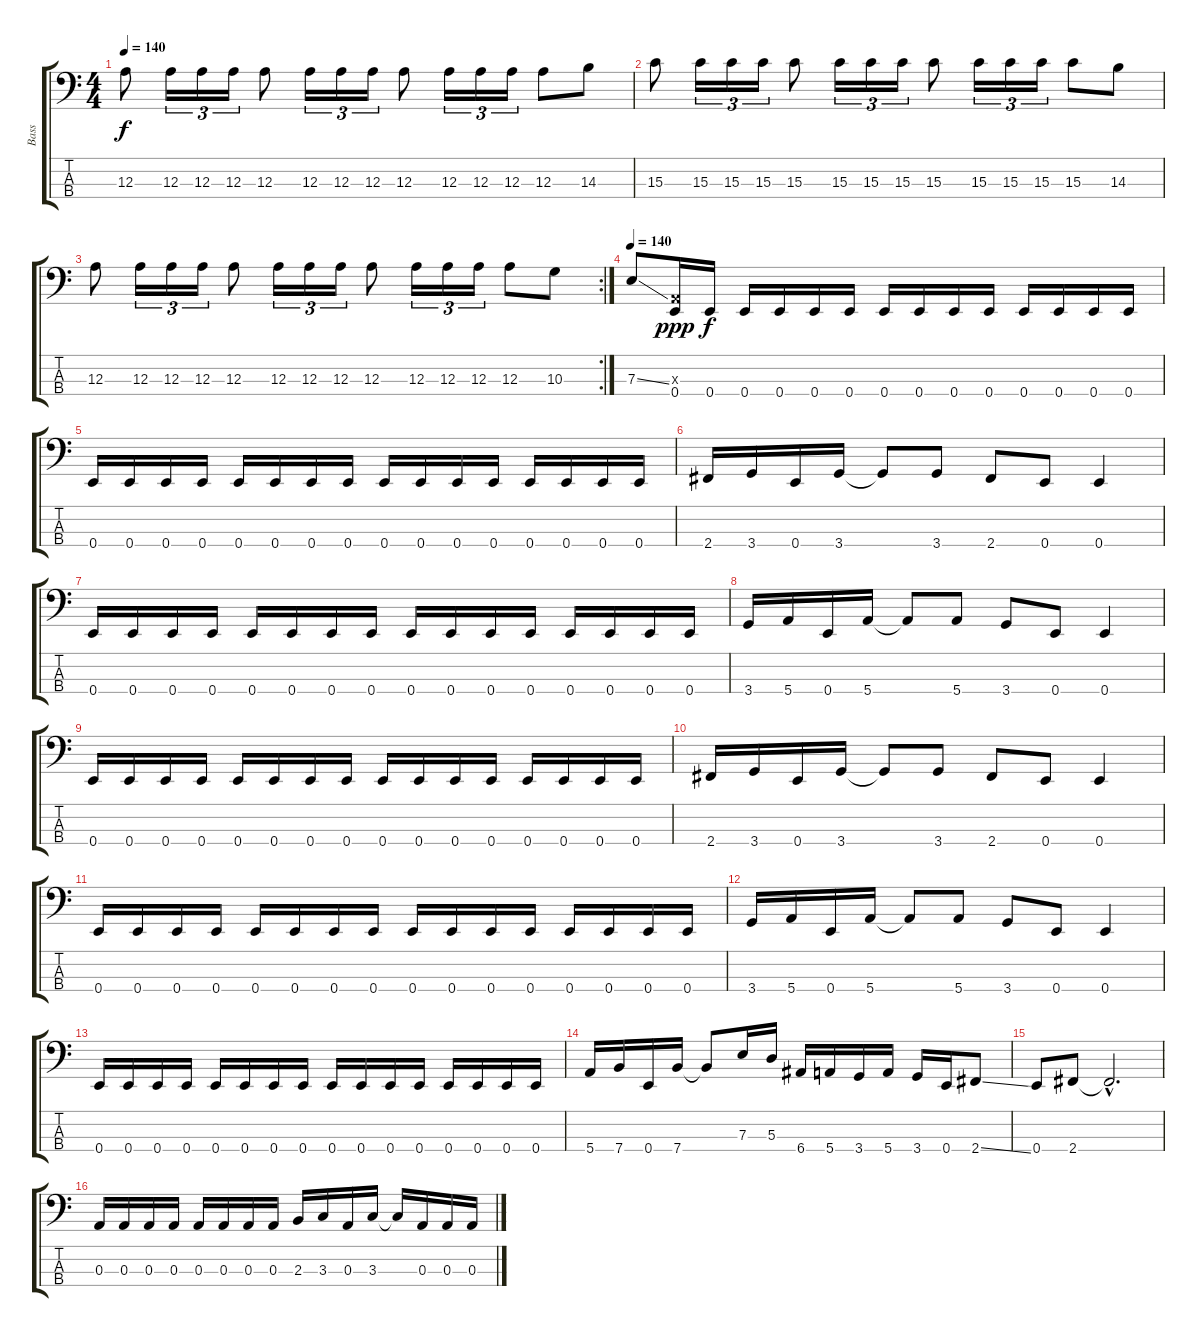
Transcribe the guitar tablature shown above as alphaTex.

\track ("Bass" "Bass") {instrument electricbassfinger}
\staff {score tabs}
\tuning (G2 D2 A1 E1) {hide}
\ts (4 4)
\tempo 140
\clef f4
\ks c
12.3.8{dy f} 12.3.16{tu (3 2)} 12.3.16{tu (3 2)} 12.3.16{tu (3 2)} 12.3.8 12.3.16{tu (3 2)} 12.3.16{tu (3 2)} 12.3.16{tu (3 2)} 12.3.8 12.3.16{tu (3 2)} 12.3.16{tu (3 2)} 12.3.16{tu (3 2)} 12.3.8 14.3.8 |
15.3.8 15.3.16{tu (3 2)} 15.3.16{tu (3 2)} 15.3.16{tu (3 2)} 15.3.8 15.3.16{tu (3 2)} 15.3.16{tu (3 2)} 15.3.16{tu (3 2)} 15.3.8 15.3.16{tu (3 2)} 15.3.16{tu (3 2)} 15.3.16{tu (3 2)} 15.3.8 14.3.8 |
\rc 2
12.3.8 12.3.16{tu (3 2)} 12.3.16{tu (3 2)} 12.3.16{tu (3 2)} 12.3.8 12.3.16{tu (3 2)} 12.3.16{tu (3 2)} 12.3.16{tu (3 2)} 12.3.8 12.3.16{tu (3 2)} 12.3.16{tu (3 2)} 12.3.16{tu (3 2)} 12.3.8 10.3.8 |
\tempo 140
7.3{ss}.8 (0.3{x} 0.4).16{dy ppp} 0.4.16{dy f} 0.4.16 0.4.16 0.4.16 0.4.16 0.4.16 0.4.16 0.4.16 0.4.16 0.4.16 0.4.16 0.4.16 0.4.16 |
0.4.16 0.4.16 0.4.16 0.4.16 0.4.16 0.4.16 0.4.16 0.4.16 0.4.16 0.4.16 0.4.16 0.4.16 0.4.16 0.4.16 0.4.16 0.4.16 |
2.4.16 3.4.16 0.4.16 3.4.16 3.4{t}.8 3.4.8 2.4.8 0.4.8 0.4.4 |
0.4.16 0.4.16 0.4.16 0.4.16 0.4.16 0.4.16 0.4.16 0.4.16 0.4.16 0.4.16 0.4.16 0.4.16 0.4.16 0.4.16 0.4.16 0.4.16 |
3.4.16 5.4.16 0.4.16 5.4.16 5.4{t}.8 5.4.8 3.4.8 0.4.8 0.4.4 |
0.4.16 0.4.16 0.4.16 0.4.16 0.4.16 0.4.16 0.4.16 0.4.16 0.4.16 0.4.16 0.4.16 0.4.16 0.4.16 0.4.16 0.4.16 0.4.16 |
2.4.16 3.4.16 0.4.16 3.4.16 3.4{t}.8 3.4.8 2.4.8 0.4.8 0.4.4 |
0.4.16 0.4.16 0.4.16 0.4.16 0.4.16 0.4.16 0.4.16 0.4.16 0.4.16 0.4.16 0.4.16 0.4.16 0.4.16 0.4.16 0.4.16 0.4.16 |
3.4.16 5.4.16 0.4.16 5.4.16 5.4{t}.8 5.4.8 3.4.8 0.4.8 0.4.4 |
0.4.16 0.4.16 0.4.16 0.4.16 0.4.16 0.4.16 0.4.16 0.4.16 0.4.16 0.4.16 0.4.16 0.4.16 0.4.16 0.4.16 0.4.16 0.4.16 |
5.4.16 7.4.16 0.4.16 7.4.16 7.4{t}.8 7.3.16 5.3.16 6.4.16 5.4.16 3.4.16 5.4.16 3.4.16 0.4.16 2.4{ss}.8 |
0.4.8 2.4.8 2.4{hac t}.2{d} |
0.3.16 0.3.16 0.3.16 0.3.16 0.3.16 0.3.16 0.3.16 0.3.16 2.3.16 3.3.16 0.3.16 3.3.16 3.3{t}.16 0.3.16 0.3.16 0.3.16
